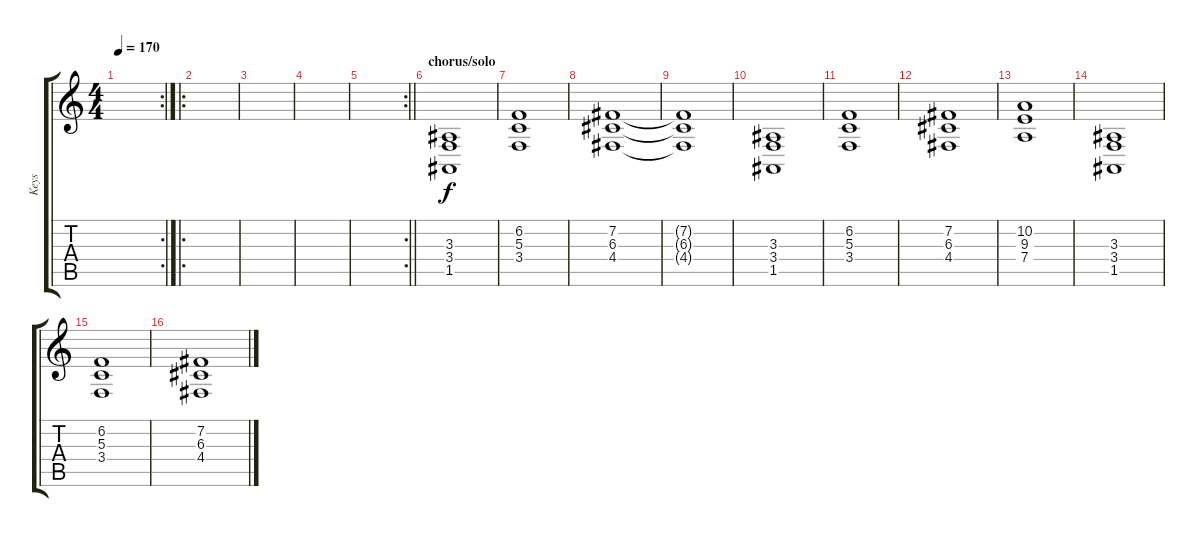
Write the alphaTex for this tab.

\track ("Keys" "Keys") {instrument stringensemble1}
\staff {score tabs}
\tuning (E4 B3 G3 D3 A2 E2) {hide}
\rc 2
\ts (4 4)
\tempo 170
\clef g2
\ks c
|
\ro
|
|
|
\rc 2
\barLineRight lightlight
|
\section ("" "chorus/solo")
(3.3 3.4 1.5).1 |
(6.2 5.3 3.4).1 |
(7.2 6.3 4.4).1 |
(7.2{t} 6.3{t} 4.4{t}).1 |
(3.3 3.4 1.5).1 |
(6.2 5.3 3.4).1 |
(7.2 6.3 4.4).1 |
(10.2 9.3 7.4).1 |
(3.3 3.4 1.5).1 |
(6.2 5.3 3.4).1 |
(7.2 6.3 4.4).1
